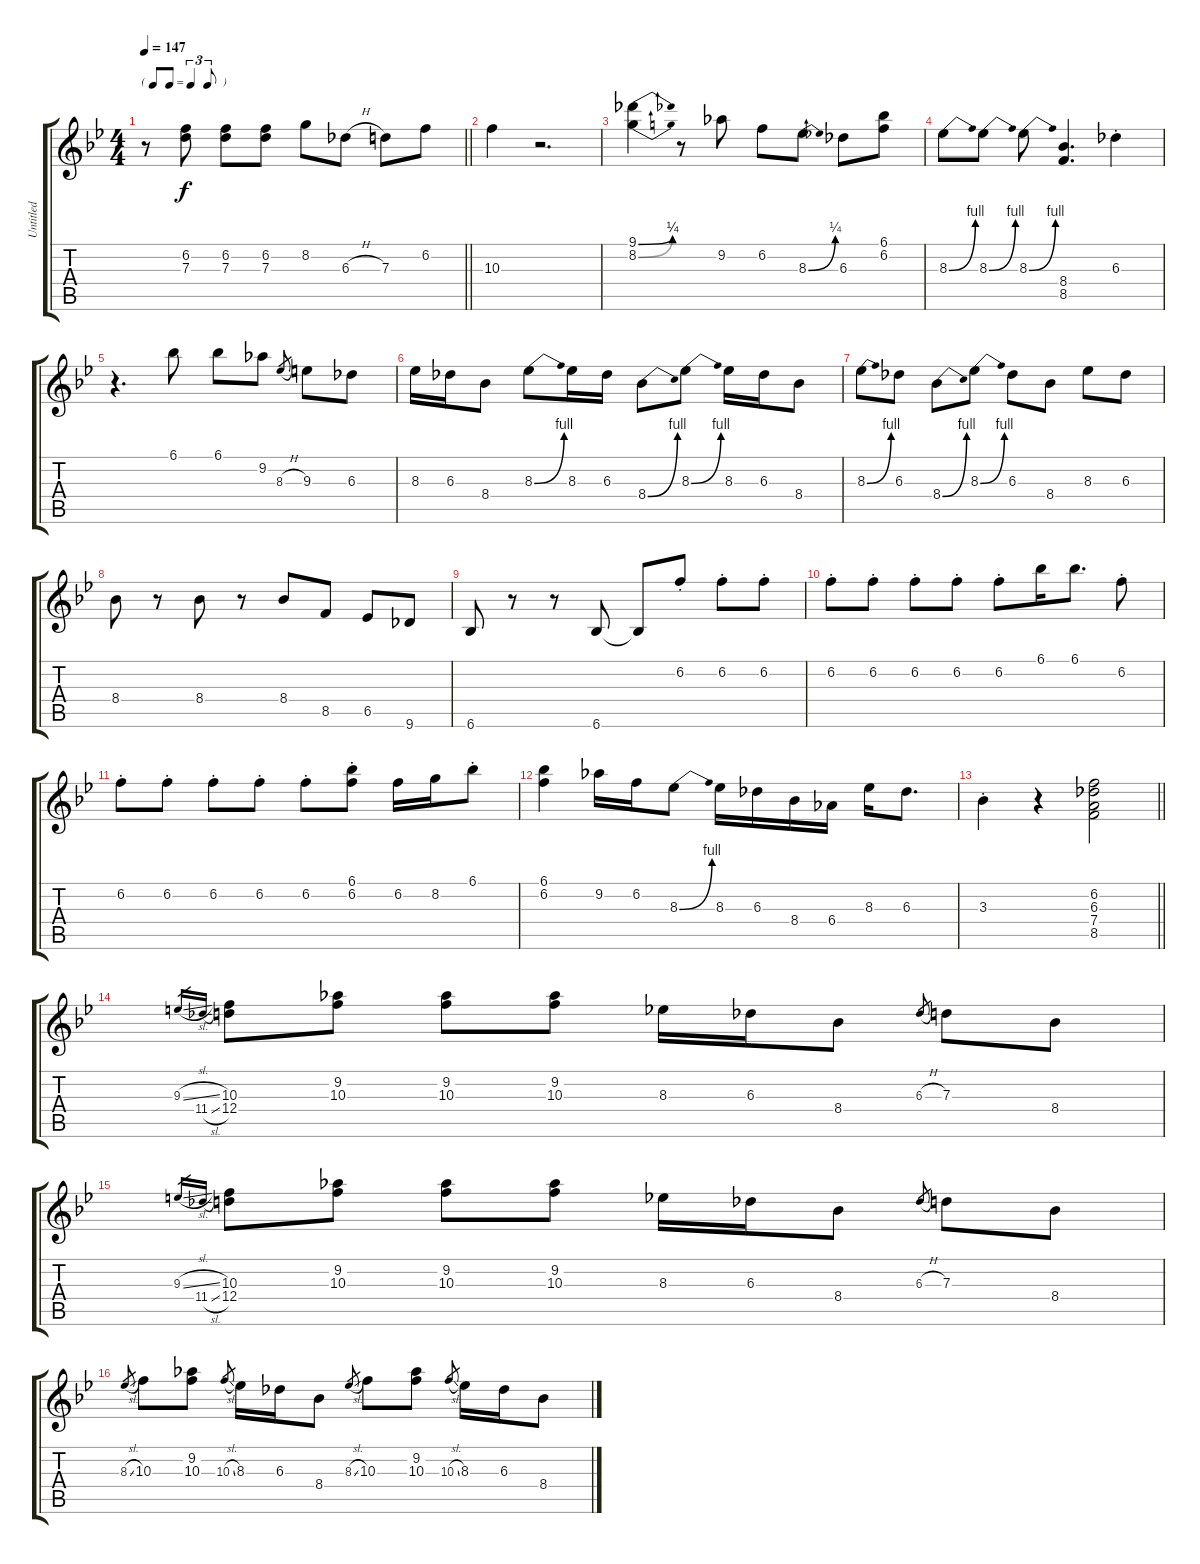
\track ("Untitled" "Untitled") {instrument acousticguitarsteel}
\staff {score tabs}
\tuning (E4 B3 G3 D3 A2 E2) {hide}
\ts (4 4)
\tf triplet8th
\tempo 147
\clef g2
\barLineRight lightlight
\ks bb
r.8{dy f instrument acousticguitarsteel} (6.2 7.3).8 (6.2 7.3).8 (6.2 7.3).8 8.2.8 6.3{h}.8 7.3.8 6.2.8 |
10.3.4 r.2{d} |
(9.1{be (bend 0 0 60 1)} 8.2{be (bend 0 0 60 1)}).4 r.8 9.2.8 6.2.8 8.3{be (bend 0 0 60 1)}.8 6.3.8 (6.1 6.2).8 |
8.3{be (bend 0 0 60 4)}.8 8.3{be (bend 0 0 60 4)}.8 8.3{be (bend 0 0 60 4)}.8 (8.4 8.5).4{d} 6.3{st}.4 |
r.4{d} 6.1.8 6.1.8 9.2.8 8.3{h}.8{gr} 9.3.8 6.3.8 |
8.3.16 6.3.16 8.4.8 8.3{be (bend 0 0 60 4)}.8 8.3.16 6.3.16 8.4{be (bend 0 0 60 4)}.8 8.3{be (bend 0 0 60 4)}.8 8.3.16 6.3.16 8.4.8 |
8.3{be (bend 0 0 60 4)}.8 6.3.8 8.4{be (bend 0 0 60 4)}.8 8.3{be (bend 0 0 60 4)}.8 6.3.8 8.4.8 8.3.8 6.3.8 |
8.4.8 r.8 8.4.8 r.8 8.4.8 8.5.8 6.5.8 9.6.8 |
6.6.8 r.8 r.8 6.6.8 6.6{t}.8 6.2{st}.8 6.2{st}.8 6.2{st}.8 |
6.2{st}.8 6.2{st}.8 6.2{st}.8 6.2{st}.8 6.2{st}.8 6.1.16 6.1.8{d} 6.2{st}.8 |
6.2{st}.8 6.2{st}.8 6.2{st}.8 6.2{st}.8 6.2{st}.8 (6.1{st} 6.2{st}).8 6.2.16 8.2.16 6.1{st}.8 |
(6.1 6.2).4 9.2.16 6.2.16 8.3{be (bend 0 0 60 4)}.8 8.3.16 6.3.16 8.4.16 6.4.16 8.3.16 6.3.8{d} |
\barLineRight lightlight
3.3{st}.4 r.4 (6.2 6.3 7.4 8.5).2 |
9.3{sl}.16{gr} 11.4{sl}.16{gr} (10.3 12.4).8 (9.2 10.3).8 (9.2 10.3).8 (9.2 10.3).8 8.3.16 6.3.16 8.4.8 6.3{h}.8{gr} 7.3.8 8.4.8 |
9.3{sl}.16{gr} 11.4{sl}.16{gr} (10.3 12.4).8 (9.2 10.3).8 (9.2 10.3).8 (9.2 10.3).8 8.3.16 6.3.16 8.4.8 6.3{h}.8{gr} 7.3.8 8.4.8 |
8.3{sl}.8{gr} 10.3.8 (9.2 10.3).8 10.3{sl}.8{gr} 8.3.16 6.3.16 8.4.8 8.3{sl}.8{gr} 10.3.8 (9.2 10.3).8 10.3{sl}.8{gr} 8.3.16 6.3.16 8.4.8
